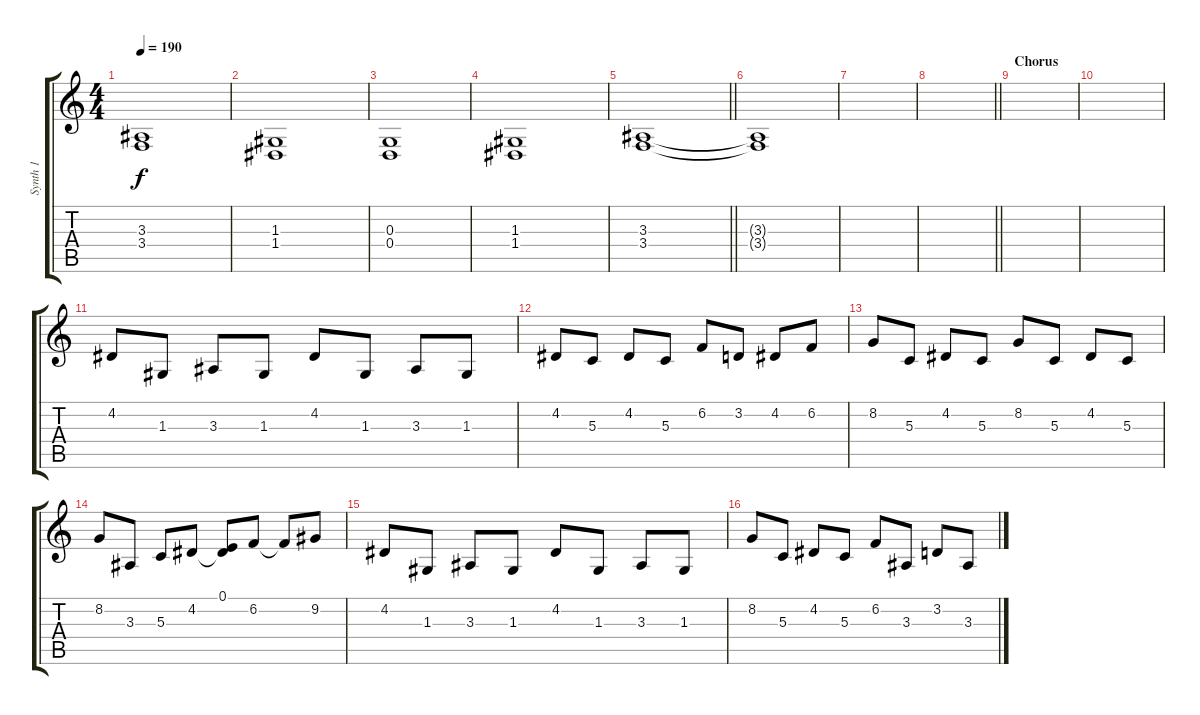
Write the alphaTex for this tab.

\track ("Synth 1" "Synth 1") {instrument tremolostrings}
\staff {score tabs}
\tuning (E4 B3 G3 D3 A2 E2) {hide}
\ts (4 4)
\tempo 190
\clef g2
\ks c
(3.3{t} 3.4{t}).1{dy f} |
(1.3 1.4).1 |
(0.3 0.4).1 |
(1.3 1.4).1 |
\barLineRight lightlight
(3.3 3.4).1 |
(3.3{t} 3.4{t}).1 |
|
\barLineRight lightlight
|
\section ("" "Chorus")
|
|
4.2.8 1.3.8 3.3.8 1.3.8 4.2.8 1.3.8 3.3.8 1.3.8 |
4.2.8 5.3.8 4.2.8 5.3.8 6.2.8 3.2.8 4.2.8 6.2.8 |
8.2.8 5.3.8 4.2.8 5.3.8 8.2.8 5.3.8 4.2.8 5.3.8 |
8.2.8 3.3.8 5.3.8 4.2.8 (0.1 4.2{t}).8 6.2.8 6.2{t}.8 9.2.8 |
4.2.8 1.3.8 3.3.8 1.3.8 4.2.8 1.3.8 3.3.8 1.3.8 |
8.2.8 5.3.8 4.2.8 5.3.8 6.2.8 3.3.8 3.2.8 3.3.8
